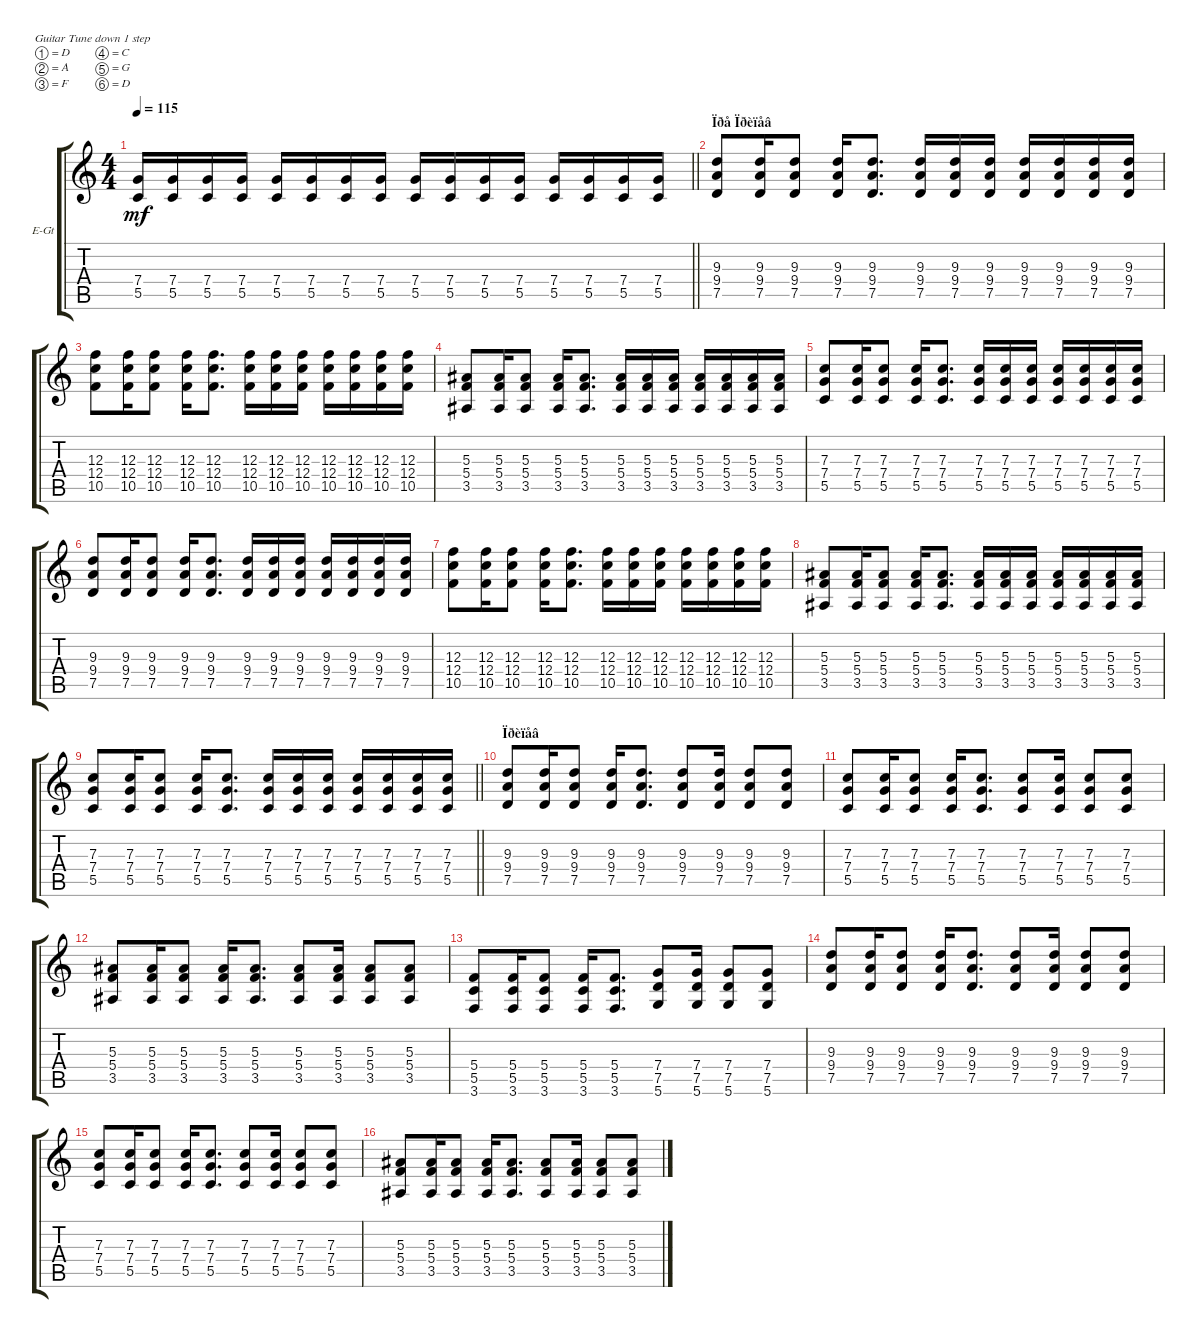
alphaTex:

\bracketExtendMode groupsimilarinstruments
\firstSystemTrackNameOrientation horizontal
\otherSystemsTrackNameOrientation horizontal
\track ("Electric Guitar1" "E-Gt") {instrument distortionguitar}
\staff {score tabs}
\tuning (D4 A3 F3 C3 G2 D2)
\ts (4 4)
\tempo 115
\clef g2
\barLineRight lightlight
\ks c
(7.4 5.5).16{dy mf} (7.4 5.5).16 (7.4 5.5).16 (7.4 5.5).16 (7.4 5.5).16 (7.4 5.5).16 (7.4 5.5).16 (7.4 5.5).16 (7.4 5.5).16 (7.4 5.5).16 (7.4 5.5).16 (7.4 5.5).16 (7.4 5.5).16 (7.4 5.5).16 (7.4 5.5).16 (7.4 5.5).16 |
\section ("" "Ïðå Ïðèïåâ")
(9.3 9.4 7.5).8 (9.3 9.4 7.5).16 (9.3 9.4 7.5).8 (9.3 9.4 7.5).16 (9.3 9.4 7.5).8{d} (9.3 9.4 7.5).16 (9.3 9.4 7.5).16 (9.3 9.4 7.5).16 (9.3 9.4 7.5).16 (9.3 9.4 7.5).16 (9.3 9.4 7.5).16 (9.3 9.4 7.5).16 |
(12.3 12.4 10.5).8 (12.3 12.4 10.5).16 (12.3 12.4 10.5).8 (12.3 12.4 10.5).16 (12.3 12.4 10.5).8{d} (12.3 12.4 10.5).16 (12.3 12.4 10.5).16 (12.3 12.4 10.5).16 (12.3 12.4 10.5).16 (12.3 12.4 10.5).16 (12.3 12.4 10.5).16 (12.3 12.4 10.5).16 |
(5.3 5.4 3.5).8 (5.3 5.4 3.5).16 (5.3 5.4 3.5).8 (5.3 5.4 3.5).16 (5.3 5.4 3.5).8{d} (5.3 5.4 3.5).16 (5.3 5.4 3.5).16 (5.3 5.4 3.5).16 (5.3 5.4 3.5).16 (5.3 5.4 3.5).16 (5.3 5.4 3.5).16 (5.3 5.4 3.5).16 |
(7.3 7.4 5.5).8 (7.3 7.4 5.5).16 (7.3 7.4 5.5).8 (7.3 7.4 5.5).16 (7.3 7.4 5.5).8{d} (7.3 7.4 5.5).16 (7.3 7.4 5.5).16 (7.3 7.4 5.5).16 (7.3 7.4 5.5).16 (7.3 7.4 5.5).16 (7.3 7.4 5.5).16 (7.3 7.4 5.5).16 |
(9.3 9.4 7.5).8 (9.3 9.4 7.5).16 (9.3 9.4 7.5).8 (9.3 9.4 7.5).16 (9.3 9.4 7.5).8{d} (9.3 9.4 7.5).16 (9.3 9.4 7.5).16 (9.3 9.4 7.5).16 (9.3 9.4 7.5).16 (9.3 9.4 7.5).16 (9.3 9.4 7.5).16 (9.3 9.4 7.5).16 |
(12.3 12.4 10.5).8 (12.3 12.4 10.5).16 (12.3 12.4 10.5).8 (12.3 12.4 10.5).16 (12.3 12.4 10.5).8{d} (12.3 12.4 10.5).16 (12.3 12.4 10.5).16 (12.3 12.4 10.5).16 (12.3 12.4 10.5).16 (12.3 12.4 10.5).16 (12.3 12.4 10.5).16 (12.3 12.4 10.5).16 |
(5.3 5.4 3.5).8 (5.3 5.4 3.5).16 (5.3 5.4 3.5).8 (5.3 5.4 3.5).16 (5.3 5.4 3.5).8{d} (5.3 5.4 3.5).16 (5.3 5.4 3.5).16 (5.3 5.4 3.5).16 (5.3 5.4 3.5).16 (5.3 5.4 3.5).16 (5.3 5.4 3.5).16 (5.3 5.4 3.5).16 |
\barLineRight lightlight
(7.3 7.4 5.5).8 (7.3 7.4 5.5).16 (7.3 7.4 5.5).8 (7.3 7.4 5.5).16 (7.3 7.4 5.5).8{d} (7.3 7.4 5.5).16 (7.3 7.4 5.5).16 (7.3 7.4 5.5).16 (7.3 7.4 5.5).16 (7.3 7.4 5.5).16 (7.3 7.4 5.5).16 (7.3 7.4 5.5).16 |
\section ("" "Ïðèïåâ")
(9.3 9.4 7.5).8 (9.3 9.4 7.5).16 (9.3 9.4 7.5).8 (9.3 9.4 7.5).16 (9.3 9.4 7.5).8{d} (9.3 9.4 7.5).8 (9.3 9.4 7.5).16 (9.3 9.4 7.5).8 (9.3 9.4 7.5).8 |
(7.3 7.4 5.5).8 (7.3 7.4 5.5).16 (7.3 7.4 5.5).8 (7.3 7.4 5.5).16 (7.3 7.4 5.5).8{d} (7.3 7.4 5.5).8 (7.3 7.4 5.5).16 (7.3 7.4 5.5).8 (7.3 7.4 5.5).8 |
(5.3 5.4 3.5).8 (5.3 5.4 3.5).16 (5.3 5.4 3.5).8 (5.3 5.4 3.5).16 (5.3 5.4 3.5).8{d} (5.3 5.4 3.5).8 (5.3 5.4 3.5).16 (5.3 5.4 3.5).8 (5.3 5.4 3.5).8 |
(5.4 5.5 3.6).8 (5.4 5.5 3.6).16 (5.4 5.5 3.6).8 (5.4 5.5 3.6).16 (5.4 5.5 3.6).8{d} (7.4 7.5 5.6).8 (7.4 7.5 5.6).16 (7.4 7.5 5.6).8 (7.4 7.5 5.6).8 |
(9.3 9.4 7.5).8 (9.3 9.4 7.5).16 (9.3 9.4 7.5).8 (9.3 9.4 7.5).16 (9.3 9.4 7.5).8{d} (9.3 9.4 7.5).8 (9.3 9.4 7.5).16 (9.3 9.4 7.5).8 (9.3 9.4 7.5).8 |
(7.3 7.4 5.5).8 (7.3 7.4 5.5).16 (7.3 7.4 5.5).8 (7.3 7.4 5.5).16 (7.3 7.4 5.5).8{d} (7.3 7.4 5.5).8 (7.3 7.4 5.5).16 (7.3 7.4 5.5).8 (7.3 7.4 5.5).8 |
(5.3 5.4 3.5).8 (5.3 5.4 3.5).16 (5.3 5.4 3.5).8 (5.3 5.4 3.5).16 (5.3 5.4 3.5).8{d} (5.3 5.4 3.5).8 (5.3 5.4 3.5).16 (5.3 5.4 3.5).8 (5.3 5.4 3.5).8
